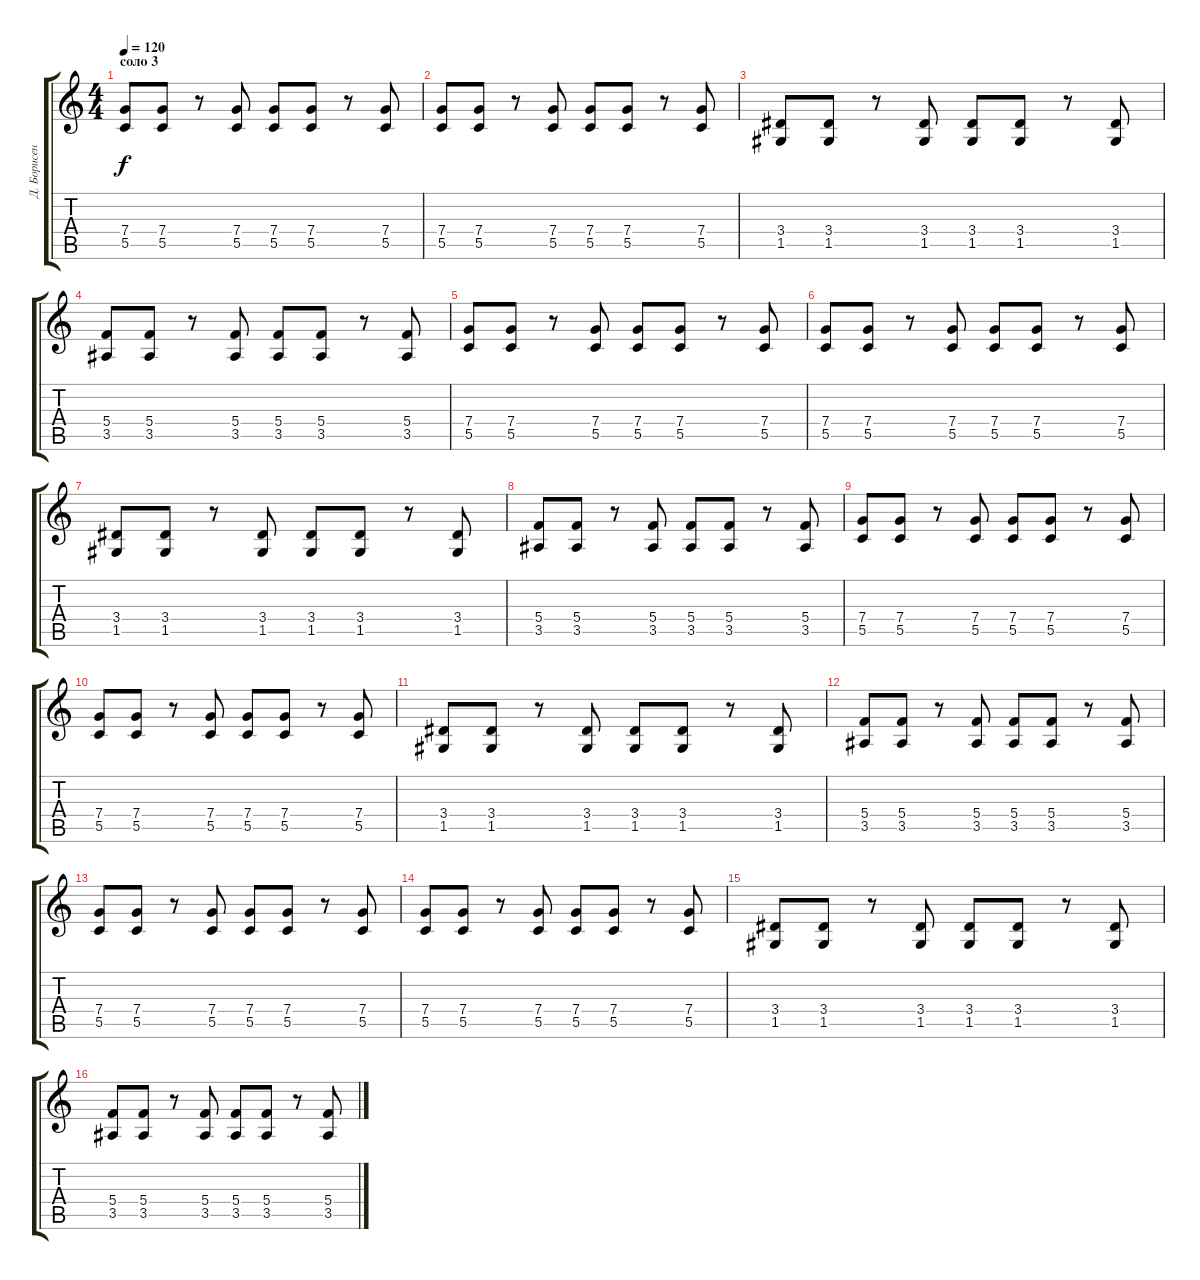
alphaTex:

\track ("Д. Борисенков(ещё один)" "Д. Борисен") {instrument distortionguitar}
\staff {score tabs}
\tuning (D4 A3 F3 C3 G2 D2) {hide}
\ts (4 4)
\section ("" "соло 3")
\tempo 120
\clef g2
\ks c
(7.4 5.5).8{dy f} (7.4 5.5).8 r.8 (7.4 5.5).8 (7.4 5.5).8 (7.4 5.5).8 r.8 (7.4 5.5).8 |
(7.4 5.5).8 (7.4 5.5).8 r.8 (7.4 5.5).8 (7.4 5.5).8 (7.4 5.5).8 r.8 (7.4 5.5).8 |
(3.4 1.5).8 (3.4 1.5).8 r.8 (3.4 1.5).8 (3.4 1.5).8 (3.4 1.5).8 r.8 (3.4 1.5).8 |
(5.4 3.5).8 (5.4 3.5).8 r.8 (5.4 3.5).8 (5.4 3.5).8 (5.4 3.5).8 r.8 (5.4 3.5).8 |
(7.4 5.5).8 (7.4 5.5).8 r.8 (7.4 5.5).8 (7.4 5.5).8 (7.4 5.5).8 r.8 (7.4 5.5).8 |
(7.4 5.5).8 (7.4 5.5).8 r.8 (7.4 5.5).8 (7.4 5.5).8 (7.4 5.5).8 r.8 (7.4 5.5).8 |
(3.4 1.5).8 (3.4 1.5).8 r.8 (3.4 1.5).8 (3.4 1.5).8 (3.4 1.5).8 r.8 (3.4 1.5).8 |
(5.4 3.5).8 (5.4 3.5).8 r.8 (5.4 3.5).8 (5.4 3.5).8 (5.4 3.5).8 r.8 (5.4 3.5).8 |
(7.4 5.5).8 (7.4 5.5).8 r.8 (7.4 5.5).8 (7.4 5.5).8 (7.4 5.5).8 r.8 (7.4 5.5).8 |
(7.4 5.5).8 (7.4 5.5).8 r.8 (7.4 5.5).8 (7.4 5.5).8 (7.4 5.5).8 r.8 (7.4 5.5).8 |
(3.4 1.5).8 (3.4 1.5).8 r.8 (3.4 1.5).8 (3.4 1.5).8 (3.4 1.5).8 r.8 (3.4 1.5).8 |
(5.4 3.5).8 (5.4 3.5).8 r.8 (5.4 3.5).8 (5.4 3.5).8 (5.4 3.5).8 r.8 (5.4 3.5).8 |
(7.4 5.5).8 (7.4 5.5).8 r.8 (7.4 5.5).8 (7.4 5.5).8 (7.4 5.5).8 r.8 (7.4 5.5).8 |
(7.4 5.5).8 (7.4 5.5).8 r.8 (7.4 5.5).8 (7.4 5.5).8 (7.4 5.5).8 r.8 (7.4 5.5).8 |
(3.4 1.5).8 (3.4 1.5).8 r.8 (3.4 1.5).8 (3.4 1.5).8 (3.4 1.5).8 r.8 (3.4 1.5).8 |
(5.4 3.5).8 (5.4 3.5).8 r.8 (5.4 3.5).8 (5.4 3.5).8 (5.4 3.5).8 r.8 (5.4 3.5).8
